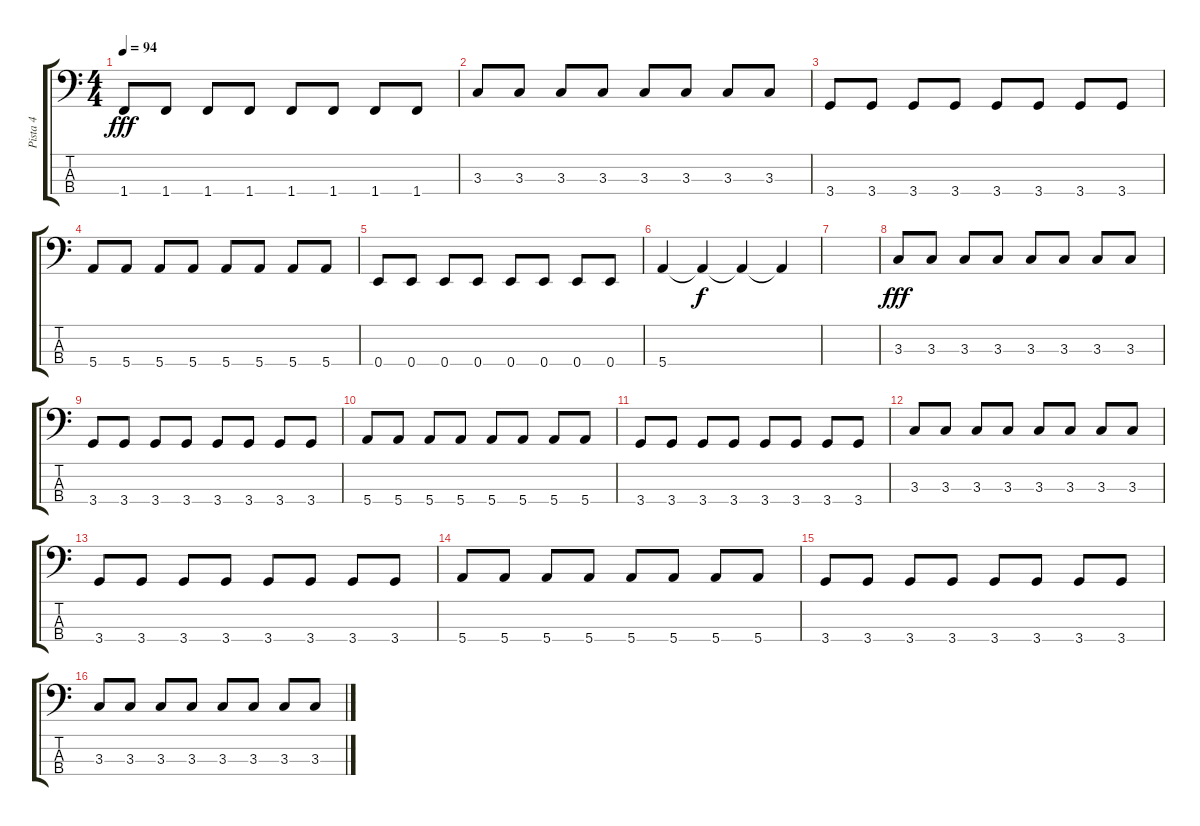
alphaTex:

\track ("Pista 4" "Pista 4") {instrument electricbassfinger}
\staff {score tabs}
\tuning (G2 D2 A1 E1) {hide}
\ts (4 4)
\tempo 94
\clef f4
\ks c
1.4.8{dy fff} 1.4.8 1.4.8 1.4.8 1.4.8 1.4.8 1.4.8 1.4.8 |
3.3.8 3.3.8 3.3.8 3.3.8 3.3.8 3.3.8 3.3.8 3.3.8 |
3.4.8 3.4.8 3.4.8 3.4.8 3.4.8 3.4.8 3.4.8 3.4.8 |
5.4.8 5.4.8 5.4.8 5.4.8 5.4.8 5.4.8 5.4.8 5.4.8 |
0.4.8 0.4.8 0.4.8 0.4.8 0.4.8 0.4.8 0.4.8 0.4.8 |
5.4.4 5.4{t}.4{dy f} 5.4{t}.4 5.4{t}.4 |
|
3.3.8{dy fff} 3.3.8 3.3.8 3.3.8 3.3.8 3.3.8 3.3.8 3.3.8 |
3.4.8 3.4.8 3.4.8 3.4.8 3.4.8 3.4.8 3.4.8 3.4.8 |
5.4.8 5.4.8 5.4.8 5.4.8 5.4.8 5.4.8 5.4.8 5.4.8 |
3.4.8 3.4.8 3.4.8 3.4.8 3.4.8 3.4.8 3.4.8 3.4.8 |
3.3.8 3.3.8 3.3.8 3.3.8 3.3.8 3.3.8 3.3.8 3.3.8 |
3.4.8 3.4.8 3.4.8 3.4.8 3.4.8 3.4.8 3.4.8 3.4.8 |
5.4.8 5.4.8 5.4.8 5.4.8 5.4.8 5.4.8 5.4.8 5.4.8 |
3.4.8 3.4.8 3.4.8 3.4.8 3.4.8 3.4.8 3.4.8 3.4.8 |
3.3.8 3.3.8 3.3.8 3.3.8 3.3.8 3.3.8 3.3.8 3.3.8
